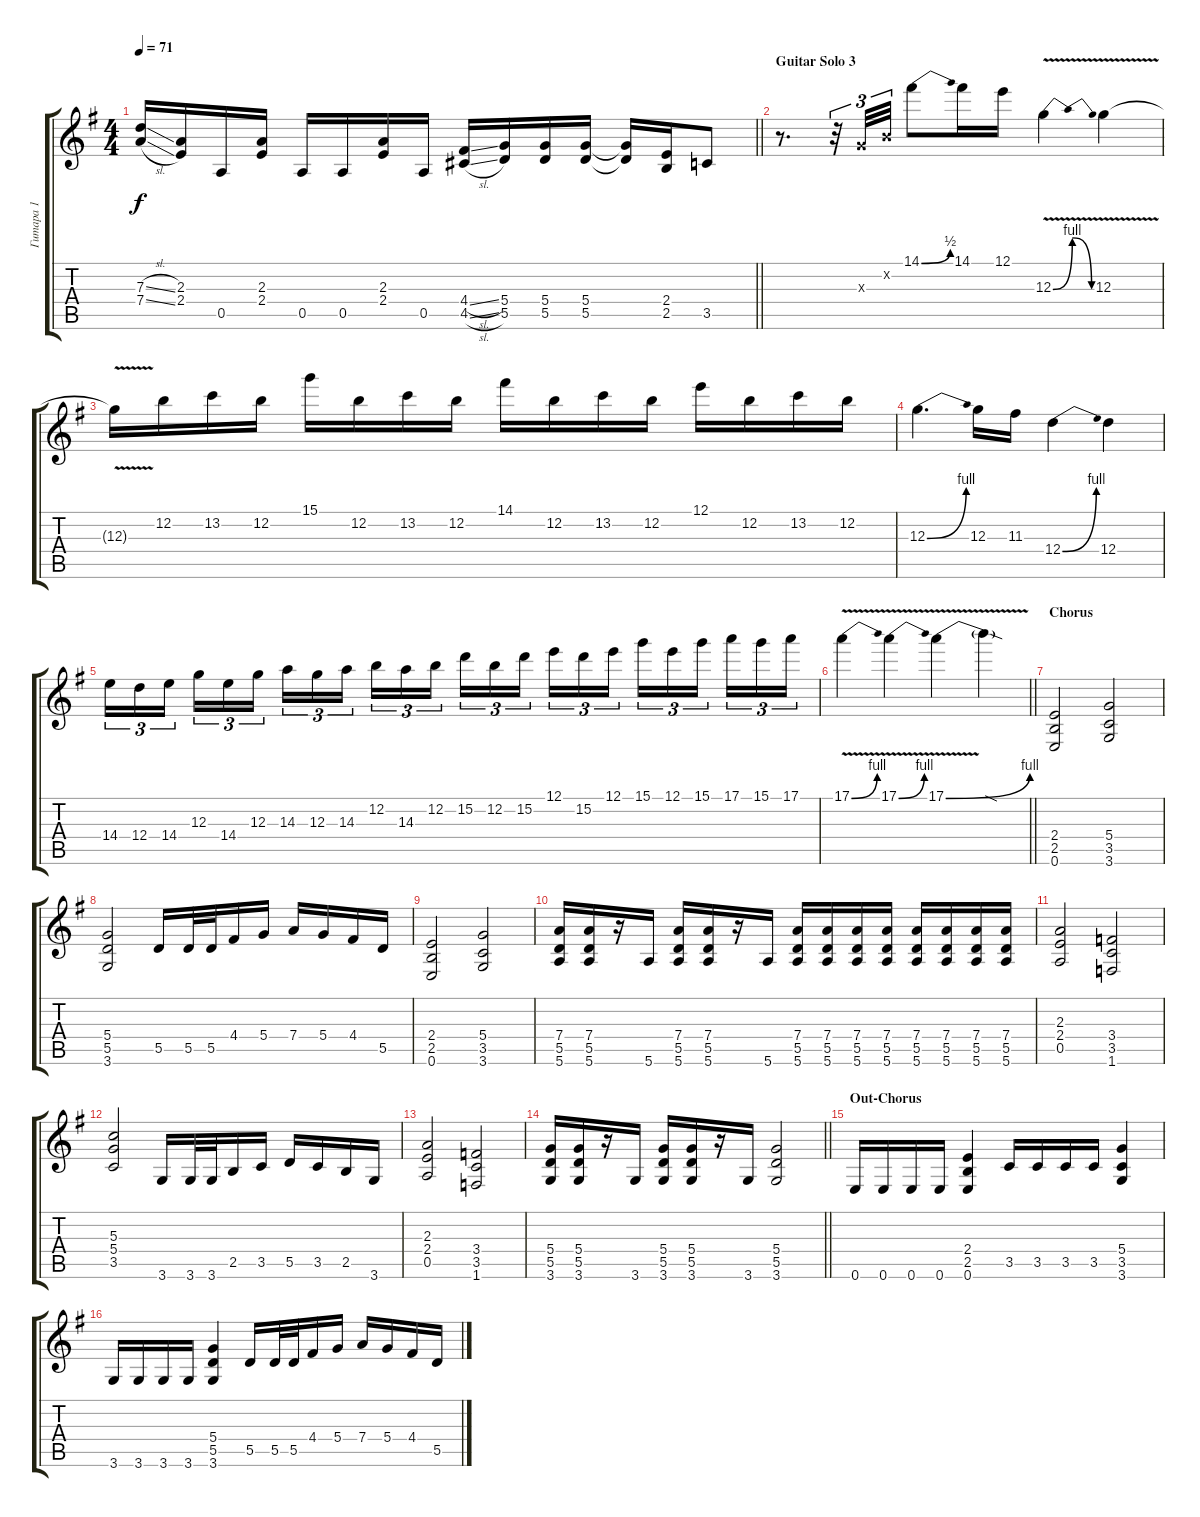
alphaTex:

\track ("Гитара 1" "Гитара 1") {instrument distortionguitar}
\staff {score tabs}
\tuning (E4 B3 G3 D3 A2 E2) {hide}
\ts (4 4)
\tempo 71
\clef g2
\barLineRight lightlight
\ks eminor
(7.3{sl} 7.4{sl}).16{dy f} (2.3 2.4).16 0.5.16 (2.3 2.4).16 0.5.16 0.5.16 (2.3 2.4).16 0.5.16 (4.4{sl} 4.5{sl}).16 (5.4 5.5).16 (5.4 5.5).16 (5.4 5.5).16 (5.4{t} 5.5{t}).16 (2.4 2.5).16 3.5.8 |
\section ("" "Guitar Solo 3")
r.8{d} r.32{tu (3 2)} 0.3{x}.32{tu (3 2)} 0.2{x}.32{tu (3 2)} 14.1{be (bend 0 0 60 2)}.8 14.1.16 12.1.16 12.3{be (bendrelease 0 0 15 4 50 4 60 0) v}.4 12.3{v}.4 |
12.3{t}.16 12.2.16 13.2.16 12.2.16 15.1.16 12.2.16 13.2.16 12.2.16 14.1.16 12.2.16 13.2.16 12.2.16 12.1.16 12.2.16 13.2.16 12.2.16 |
12.3{be (bend 0 0 60 4)}.4{d} 12.3.16 11.3.16 12.4{be (bend 0 0 60 4)}.4 12.4.4 |
14.4.16{tu (3 2)} 12.4.16{tu (3 2)} 14.4.16{tu (3 2) beam splitsecondary} 12.3.16{tu (3 2)} 14.4.16{tu (3 2)} 12.3.16{tu (3 2)} 14.3.16{tu (3 2)} 12.3.16{tu (3 2)} 14.3.16{tu (3 2) beam splitsecondary} 12.2.16{tu (3 2)} 14.3.16{tu (3 2)} 12.2.16{tu (3 2)} 15.2.16{tu (3 2)} 12.2.16{tu (3 2)} 15.2.16{tu (3 2) beam splitsecondary} 12.1.16{tu (3 2)} 15.2.16{tu (3 2)} 12.1.16{tu (3 2)} 15.1.16{tu (3 2)} 12.1.16{tu (3 2)} 15.1.16{tu (3 2) beam splitsecondary} 17.1.16{tu (3 2)} 15.1.16{tu (3 2)} 17.1.16{tu (3 2)} |
\barLineRight lightlight
17.1{be (bend 0 0 60 4) v}.4 17.1{be (bend 0 0 60 4) v}.4 17.1{be (bend 0 0 60 4) v}.4 17.1{sod t}.4 |
\section ("" "Chorus")
(2.4 2.5 0.6).2 (5.4 3.5 3.6).2 |
(5.4 5.5 3.6).2 5.5.16 5.5.32 5.5.32 4.4.16 5.4.16 7.4.16 5.4.16 4.4.16 5.5.16 |
(2.4 2.5 0.6).2 (5.4 3.5 3.6).2 |
(7.4 5.5 5.6).16 (7.4 5.5 5.6).16 r.16 5.6.16 (7.4 5.5 5.6).16 (7.4 5.5 5.6).16 r.16 5.6.16 (7.4 5.5 5.6).16 (7.4 5.5 5.6).16 (7.4 5.5 5.6).16 (7.4 5.5 5.6).16 (7.4 5.5 5.6).16 (7.4 5.5 5.6).16 (7.4 5.5 5.6).16 (7.4 5.5 5.6).16 |
(2.3 2.4 0.5).2 (3.4 3.5 1.6).2 |
(5.3 5.4 3.5).2 3.6.16 3.6.32 3.6.32 2.5.16 3.5.16 5.5.16 3.5.16 2.5.16 3.6.16 |
(2.3 2.4 0.5).2 (3.4 3.5 1.6).2 |
\barLineRight lightlight
(5.4 5.5 3.6).16 (5.4 5.5 3.6).16 r.16 3.6.16 (5.4 5.5 3.6).16 (5.4 5.5 3.6).16 r.16 3.6.16 (5.4 5.5 3.6).2 |
\section ("" "Out-Chorus")
0.6.16 0.6.16 0.6.16 0.6.16 (2.4 2.5 0.6).4 3.5.16 3.5.16 3.5.16 3.5.16 (5.4 3.5 3.6).4 |
3.6.16 3.6.16 3.6.16 3.6.16 (5.4 5.5 3.6).4 5.5.16 5.5.32 5.5.32 4.4.16 5.4.16 7.4.16 5.4.16 4.4.16 5.5.16
